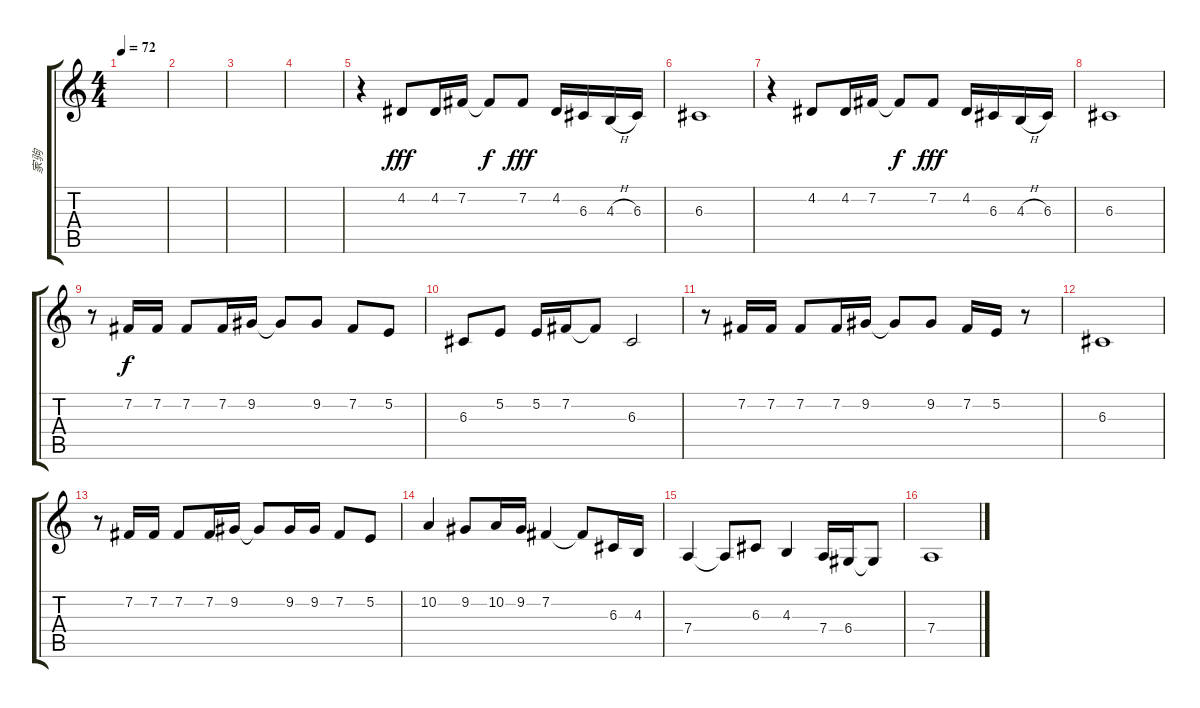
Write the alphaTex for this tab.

\track ("家驹" "家驹") {instrument choiraahs}
\staff {score tabs}
\tuning (E4 B3 G3 D3 A2 E2) {hide}
\ts (4 4)
\tempo 72
\clef g2
\ks c
|
|
|
|
r.4 4.2.8{dy fff} 4.2.16 7.2.16 7.2{t}.8{dy f} 7.2.8{dy fff} 4.2.16 6.3.16 4.3{h}.16 6.3.16 |
6.3.1 |
r.4 4.2.8 4.2.16 7.2.16 7.2{t}.8{dy f} 7.2.8{dy fff} 4.2.16 6.3.16 4.3{h}.16 6.3.16 |
6.3.1 |
r.8 7.2.16{dy f} 7.2.16 7.2.8 7.2.16 9.2.16 9.2{t}.8 9.2.8 7.2.8 5.2.8 |
6.3.8 5.2.8 5.2.16 7.2.16 7.2{t}.8 6.3.2 |
r.8 7.2.16 7.2.16 7.2.8 7.2.16 9.2.16 9.2{t}.8 9.2.8 7.2.16 5.2.16 r.8 |
6.3.1 |
r.8 7.2.16 7.2.16 7.2.8 7.2.16 9.2.16 9.2{t}.8 9.2.16 9.2.16 7.2.8 5.2.8 |
10.2.4 9.2.8 10.2.16 9.2.16 7.2.4 7.2{t}.8 6.3.16 4.3.16 |
7.4.4 7.4{t}.8 6.3.8 4.3.4 7.4.16 6.4.16 6.4{t}.8 |
7.4.1
